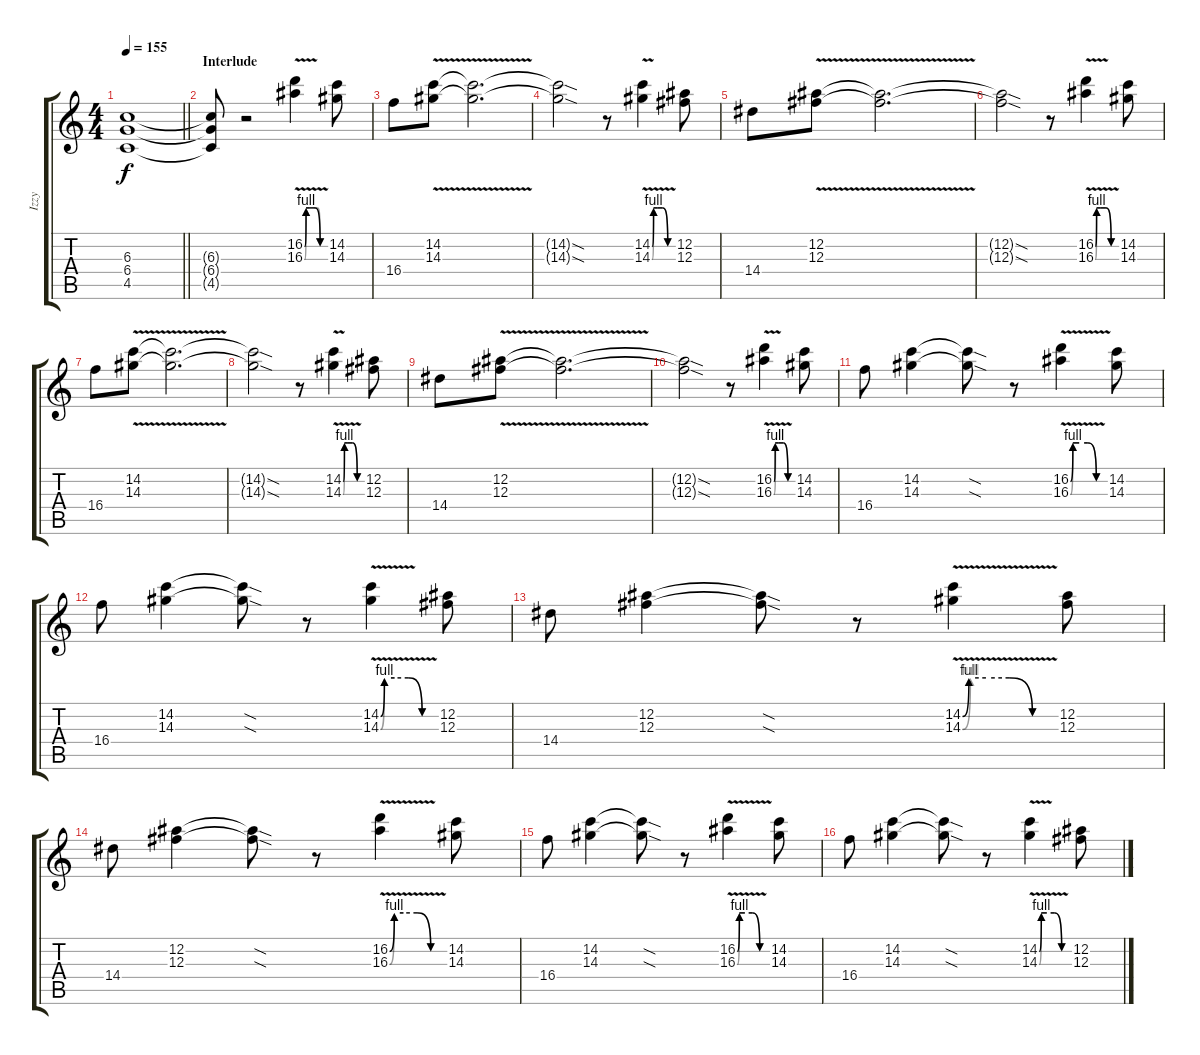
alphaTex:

\track ("Izzy" "Izzy") {instrument overdrivenguitar}
\staff {score tabs}
\tuning (Eb4 Bb3 Gb3 Db3 Ab2 Eb2) {hide}
\ts (4 4)
\tempo 155
\clef g2
\barLineRight lightlight
\ks c
(6.3 6.4 4.5).1{dy f} |
\section ("" "Interlude")
(6.3{t} 6.4{t} 4.5{t}).8 r.2{volume 11 balance 8} (16.2{be (custom 0 0 4 4 15 4 30 4 45 0 60 0) v} 16.3{be (custom 0 0 4 4 15 4 38 4 45 0 60 0) v}).4 (14.2 14.3).8 |
16.4.8 (14.2{v} 14.3{v}).8 (14.2{t} 14.3{t}).2{d} |
(14.2{sod t} 14.3{sod t}).2 r.8 (14.2{be (custom 0 0 4 4 15 4 30 4 45 0 60 0) v} 14.3{be (custom 0 0 4 4 15 4 30 4 45 0 60 0) v}).4 (12.2 12.3).8 |
14.4.8 (12.2{v} 12.3{v}).8 (12.2{t} 12.3{t}).2{d} |
(12.2{sod t} 12.3{sod t}).2 r.8 (16.2{be (custom 0 0 3 4 15 4 30 4 45 0 60 0) v} 16.3{be (custom 0 0 3 4 15 4 30 4 45 0 60 0) v}).4 (14.2 14.3).8 |
16.4.8 (14.2{v} 14.3{v}).8 (14.2{t} 14.3{t}).2{d} |
(14.2{sod t} 14.3{sod t}).2 r.8 (14.2{be (custom 0 0 4 4 15 4 30 4 45 0 60 0) v} 14.3{be (custom 0 0 4 4 15 4 30 4 45 0 60 0) v}).4 (12.2 12.3).8 |
14.4.8 (12.2{v} 12.3{v}).8 (12.2{t} 12.3{t}).2{d} |
(12.2{sod t} 12.3{sod t}).2 r.8 (16.2{be (custom 0 0 4 4 15 4 30 4 45 0 60 0) v} 16.3{be (custom 0 0 5 4 15 4 30 4 45 0 60 0) v}).4 (14.2 14.3).8 |
16.4.8 (14.2 14.3).4 (14.2{sod t} 14.3{sod t}).8 r.8 (16.2{be (custom 0 0 4 4 15 4 30 4 45 0 60 0) v} 16.3{be (custom 0 0 4 4 15 4 30 4 45 0 60 0) v}).4 (14.2 14.3).8 |
16.4.8 (14.2 14.3).4 (14.2{sod t} 14.3{sod t}).8 r.8 (14.2{be (custom 0 0 4 4 15 4 30 4 45 0 60 0) v} 14.3{be (custom 0 0 4 4 15 4 30 4 45 0 60 0) v}).4 (12.2 12.3).8 |
14.4.8 (12.2 12.3).4 (12.2{sod t} 12.3{sod t}).8 r.8 (14.2{be (custom 0 0 4 4 15 4 30 4 45 0 60 0) v} 14.3{be (custom 0 0 5 4 15 4 30 4 45 0 60 0) v}).4 (12.2 12.3).8 |
14.4.8 (12.2 12.3).4 (12.2{sod t} 12.3{sod t}).8 r.8 (16.2{be (custom 0 0 5 4 15 4 30 4 45 0 60 0) v} 16.3{be (custom 0 0 5 4 15 4 30 4 45 0 60 0) v}).4 (14.2 14.3).8 |
16.4.8 (14.2 14.3).4 (14.2{sod t} 14.3{sod t}).8 r.8 (16.2{be (custom 0 0 4 4 15 4 30 4 45 0 60 0) v} 16.3{be (custom 0 0 4 4 15 4 30 4 45 0 60 0) v}).4 (14.2 14.3).8 |
16.4.8 (14.2 14.3).4 (14.2{sod t} 14.3{sod t}).8 r.8 (14.2{be (custom 0 0 4 4 15 4 30 4 45 0 60 0) v} 14.3{be (custom 0 0 4 4 15 4 30 4 45 0 60 0) v}).4 (12.2 12.3).8
